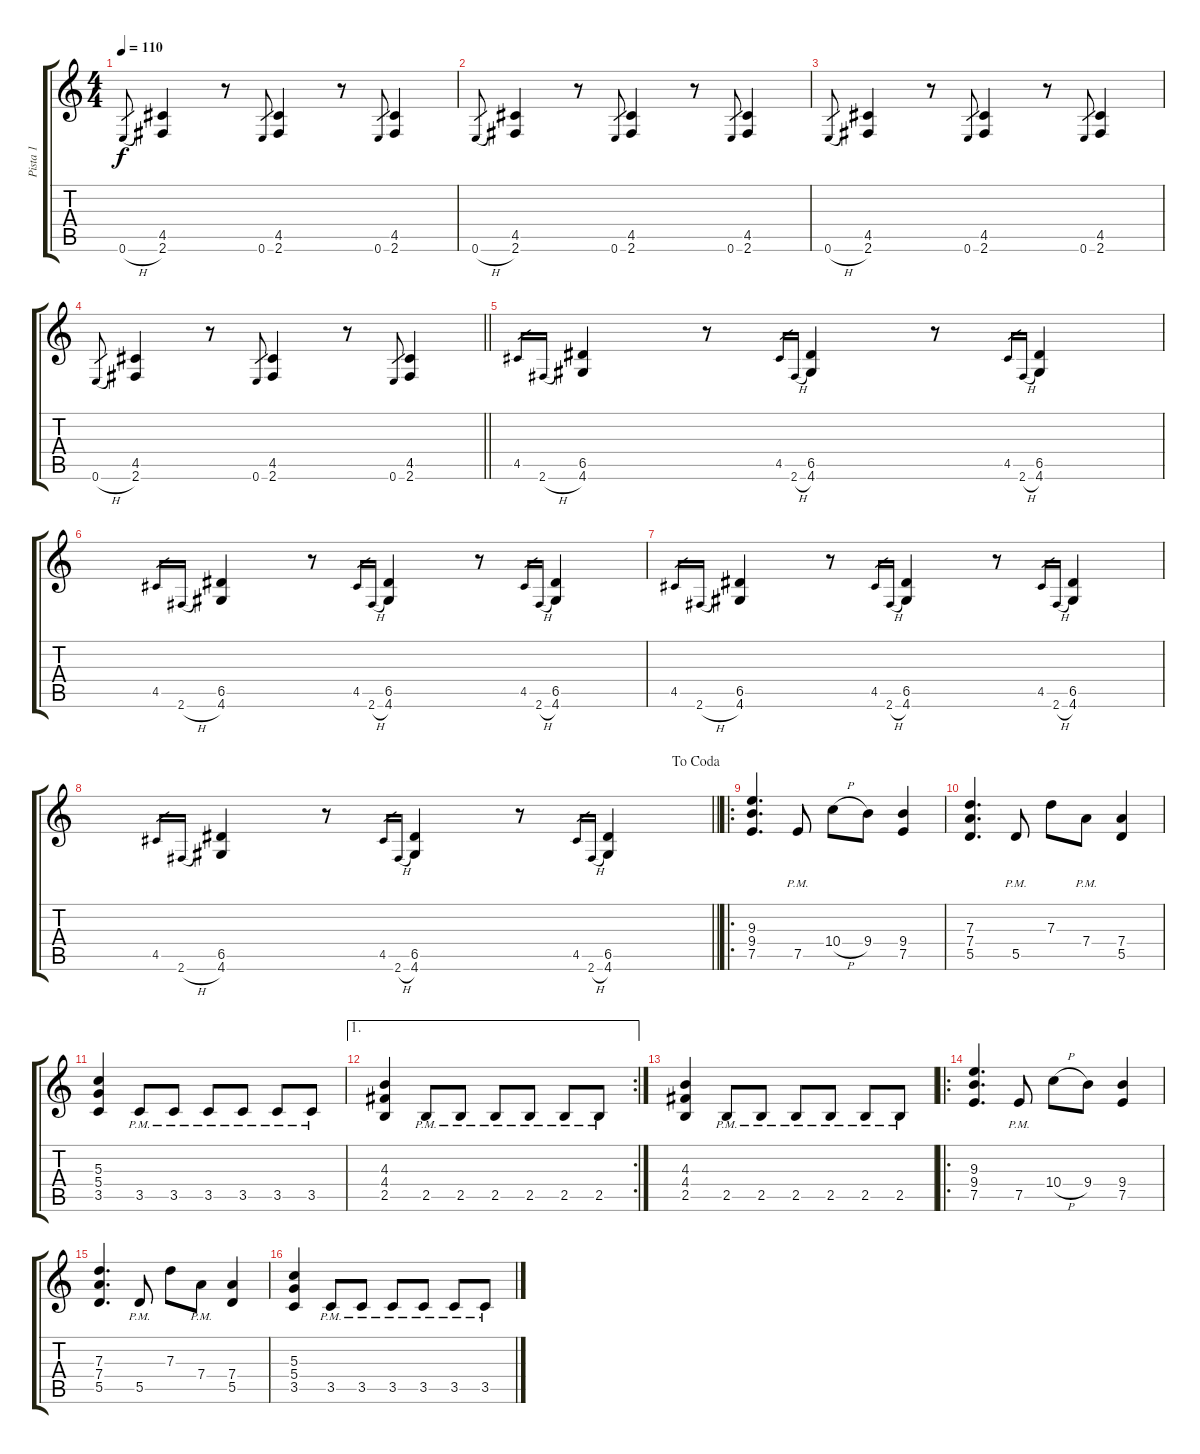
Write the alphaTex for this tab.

\track ("Pista 1" "Pista 1") {instrument distortionguitar}
\staff {score tabs}
\tuning (E4 B3 G3 D3 A2 E2) {hide}
\ts (4 4)
\tempo 110
\clef g2
\ks c
0.6{h}.8{gr dy f} (4.5 2.6).4 r.8 0.6.8{gr} (4.5 2.6).4 r.8 0.6.8{gr} (4.5 2.6).4 |
0.6{h}.8{gr} (4.5 2.6).4 r.8 0.6.8{gr} (4.5 2.6).4 r.8 0.6.8{gr} (4.5 2.6).4 |
0.6{h}.8{gr} (4.5 2.6).4 r.8 0.6.8{gr} (4.5 2.6).4 r.8 0.6.8{gr} (4.5 2.6).4 |
\barLineRight lightlight
0.6{h}.8{gr} (4.5 2.6).4 r.8 0.6.8{gr} (4.5 2.6).4 r.8 0.6.8{gr} (4.5 2.6).4 |
4.5.16{gr} 2.6{h}.16{gr} (6.5 4.6).4 r.8 4.5.16{gr} 2.6{h}.16{gr} (6.5 4.6).4 r.8 4.5.16{gr} 2.6{h}.16{gr} (6.5 4.6).4 |
4.5.16{gr} 2.6{h}.16{gr} (6.5 4.6).4 r.8 4.5.16{gr} 2.6{h}.16{gr} (6.5 4.6).4 r.8 4.5.16{gr} 2.6{h}.16{gr} (6.5 4.6).4 |
4.5.16{gr} 2.6{h}.16{gr} (6.5 4.6).4 r.8 4.5.16{gr} 2.6{h}.16{gr} (6.5 4.6).4 r.8 4.5.16{gr} 2.6{h}.16{gr} (6.5 4.6).4 |
\jump dacoda
\barLineRight lightlight
4.5.16{gr} 2.6{h}.16{gr} (6.5 4.6).4 r.8 4.5.16{gr} 2.6{h}.16{gr} (6.5 4.6).4 r.8 4.5.16{gr} 2.6{h}.16{gr} (6.5 4.6).4 |
\ro
(9.3 9.4 7.5).4{d} 7.5{pm}.8 10.4{h}.8 9.4.8 (9.4 7.5).4 |
(7.3 7.4 5.5).4{d} 5.5{pm}.8 7.3.8 7.4{pm}.8 (7.4 5.5).4 |
(5.3 5.4 3.5).4 3.5{pm}.8 3.5{pm}.8 3.5{pm}.8 3.5{pm}.8 3.5{pm}.8 3.5{pm}.8 |
\ae 1
\rc 2
(4.3 4.4 2.5).4 2.5{pm}.8 2.5{pm}.8 2.5{pm}.8 2.5{pm}.8 2.5{pm}.8 2.5{pm}.8 |
(4.3 4.4 2.5).4 2.5{pm}.8 2.5{pm}.8 2.5{pm}.8 2.5{pm}.8 2.5{pm}.8 2.5{pm}.8 |
\ro
(9.3 9.4 7.5).4{d} 7.5{pm}.8 10.4{h}.8 9.4.8 (9.4 7.5).4 |
(7.3 7.4 5.5).4{d} 5.5{pm}.8 7.3.8 7.4{pm}.8 (7.4 5.5).4 |
(5.3 5.4 3.5).4 3.5{pm}.8 3.5{pm}.8 3.5{pm}.8 3.5{pm}.8 3.5{pm}.8 3.5{pm}.8
